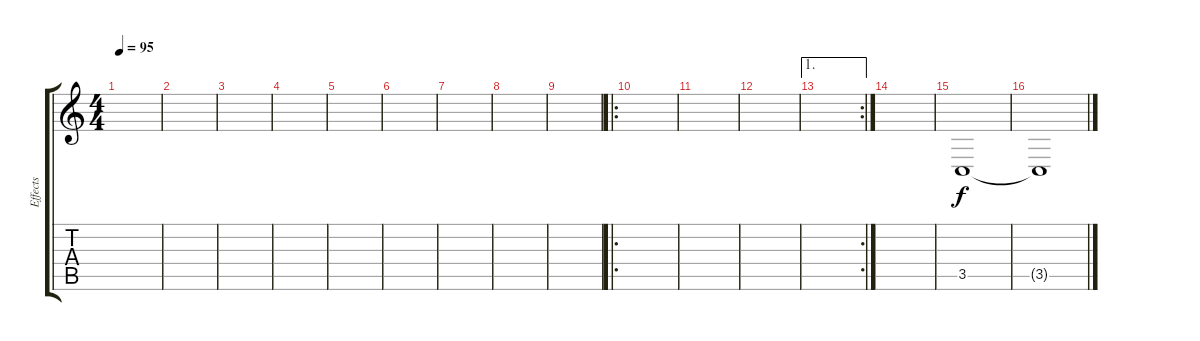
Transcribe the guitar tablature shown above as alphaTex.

\track ("Effects" "Effects") {instrument fx6goblins}
\staff {score tabs}
\tuning (E4 B3 G3 D3 A2 E2) {hide}
\ts (4 4)
\tempo 95
\clef g2
\ks c
|
|
|
|
|
|
|
|
|
\ro
|
|
|
\ae 1
\rc 2
|
|
3.5.1{volume 7} |
3.5{t}.1
